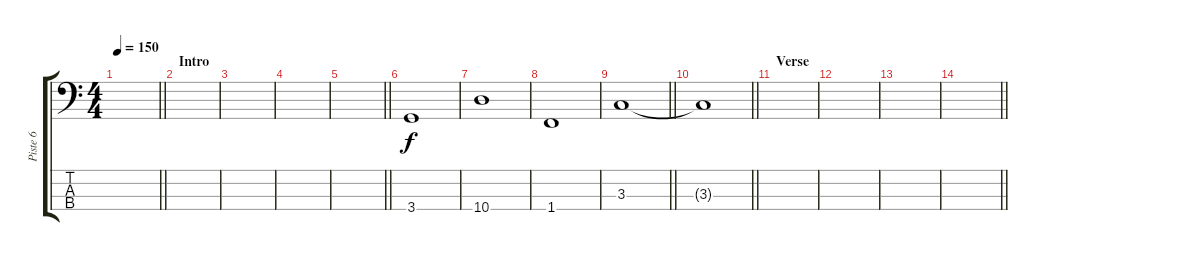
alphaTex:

\track ("Piste 6" "Piste 6") {instrument electricbassfinger}
\staff {score tabs}
\tuning (G2 D2 A1 E1) {hide}
\ts (4 4)
\tempo 150
\clef f4
\barLineRight lightlight
\ks c
|
\section ("" "Intro")
|
|
|
\barLineRight lightlight
|
3.4.1 |
10.4.1 |
1.4.1 |
\barLineRight lightlight
3.3.1 |
\barLineRight lightlight
3.3{t}.1 |
\section ("" "Verse")
|
|
|
\barLineRight lightlight
